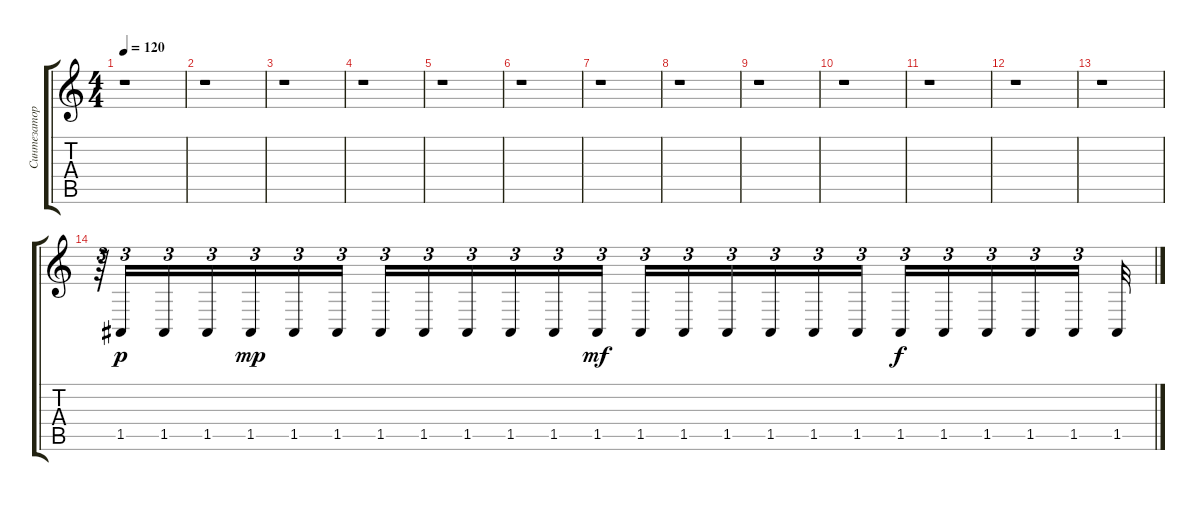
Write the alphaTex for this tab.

\track ("Синтезатор" "Синтезатор") {instrument timpani}
\staff {score tabs}
\tuning (E4 B3 G3 D3 A2 E2) {hide}
\ts (4 4)
\tempo 120
\clef g2
\ks c
r.1{dy f} |
r.1 |
r.1 |
r.1 |
r.1 |
r.1 |
r.1 |
r.1 |
r.1 |
r.1 |
r.1 |
r.1 |
r.1 |
r.64{tu (3 2)} 1.5.16{tu (3 2) dy p} 1.5.16{tu (3 2)} 1.5.16{tu (3 2)} 1.5.16{tu (3 2) dy mp} 1.5.16{tu (3 2)} 1.5.16{tu (3 2)} 1.5.16{tu (3 2)} 1.5.16{tu (3 2)} 1.5.16{tu (3 2)} 1.5.16{tu (3 2)} 1.5.16{tu (3 2)} 1.5.16{tu (3 2) dy mf} 1.5.16{tu (3 2)} 1.5.16{tu (3 2)} 1.5.16{tu (3 2)} 1.5.16{tu (3 2)} 1.5.16{tu (3 2)} 1.5.16{tu (3 2)} 1.5.16{tu (3 2) dy f} 1.5.16{tu (3 2)} 1.5.16{tu (3 2)} 1.5.16{tu (3 2)} 1.5.16{tu (3 2) beam splitsecondary} 1.5.32
